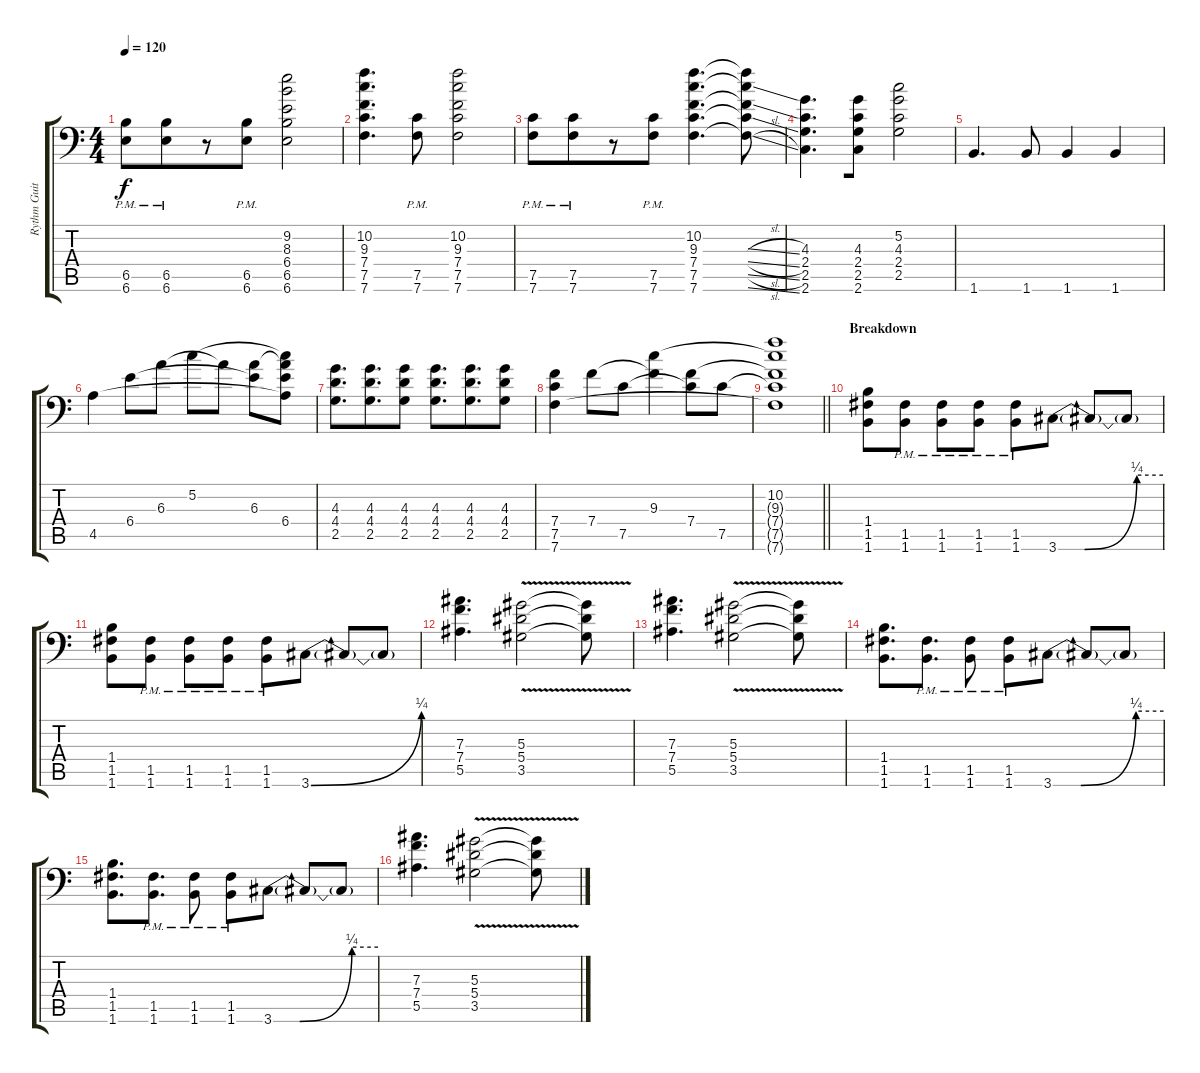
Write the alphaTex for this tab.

\track ("Rythm Guitar 2" "Rythm Guit") {instrument distortionguitar}
\staff {score tabs}
\tuning (C4 G3 Eb3 Bb2 F2 Bb1) {hide}
\ts (4 4)
\tempo 120
\clef f4
\ks c
(6.5{pm} 6.6{pm}).8{dy f beam merge} (6.5{pm} 6.6{pm}).8{beam merge} r.8 (6.5{pm} 6.6{pm}).8 (9.2 8.3 6.4 6.5 6.6).2 |
(10.2 9.3 7.4 7.5 7.6).4{d} (7.5{pm} 7.6{pm}).8 (10.2 9.3 7.4 7.5 7.6).2 |
(7.5{pm} 7.6{pm}).8{beam merge} (7.5{pm} 7.6{pm}).8{beam merge} r.8 (7.5{pm} 7.6{pm}).8 (10.2 9.3 7.4 7.5 7.6).4{d} (10.2{t} 9.3{sl t} 7.4{sl t} 7.5{sl t} 7.6{sl t}).8 |
(4.3 2.4 2.5 2.6).4{d beam merge} (4.3 2.4 2.5 2.6).8 (5.2 4.3 2.4 2.5).2 |
1.6.4{d} 1.6.8 1.6.4 1.6.4 |
4.5.4 6.4.8 6.3.8 5.2.8 6.3{t}.8 (6.3 6.4{t}).8 (5.2{t} 6.3{t} 6.4 4.5{t}).8 |
(4.3 4.4 2.5).8{d} (4.3 4.4 2.5).8{d beam merge} (4.3 4.4 2.5).8 (4.3 4.4 2.5).8{d} (4.3 4.4 2.5).8{d beam merge} (4.3 4.4 2.5).8 |
(7.4 7.5 7.6).4 7.4.8 7.5.8 (9.3 7.4{t}).4 (7.4 7.5{t}).8 7.5.8 |
\barLineRight lightlight
(10.2 9.3{t} 7.4{t} 7.5{t} 7.6{t}).1 |
\section ("" "Breakdown")
(1.4 1.5 1.6).8 (1.5{pm} 1.6{pm}).8 (1.5{pm} 1.6{pm}).8 (1.5{pm} 1.6{pm}).8 (1.5{pm} 1.6{pm}).8{beam merge} 3.6{be (custom 0 0 15 0 45 1 60 1)}.8 3.6{t}.8 3.6{t}.8 |
(1.4 1.5 1.6).8 (1.5{pm} 1.6{pm}).8 (1.5{pm} 1.6{pm}).8 (1.5{pm} 1.6{pm}).8 (1.5{pm} 1.6{pm}).8{beam merge} 3.6{be (bend 0 0 60 1)}.8 3.6{t}.8 3.6{t}.8 |
(7.3 7.4 5.5).4{d} (5.3{v} 5.4{v} 3.5{v}).2 (5.3{t} 5.4{t} 3.5{t}).8 |
(7.3 7.4 5.5).4{d} (5.3{v} 5.4{v} 3.5{v}).2 (5.3{t} 5.4{t} 3.5{t}).8 |
(1.4 1.5 1.6).8{d} (1.5{pm} 1.6{pm}).8{d} (1.5{pm} 1.6{pm}).8 (1.5{pm} 1.6{pm}).8{beam merge} 3.6{be (custom 0 0 15 0 45 1 60 1)}.8 3.6{t}.8 3.6{t}.8 |
(1.4 1.5 1.6).8{d} (1.5{pm} 1.6{pm}).8{d} (1.5{pm} 1.6{pm}).8 (1.5{pm} 1.6{pm}).8{beam merge} 3.6{be (custom 0 0 15 0 45 1 60 1)}.8 3.6{t}.8 3.6{t}.8 |
(7.3 7.4 5.5).4{d} (5.3{v} 5.4{v} 3.5{v}).2 (5.3{t} 5.4{t} 3.5{t}).8
